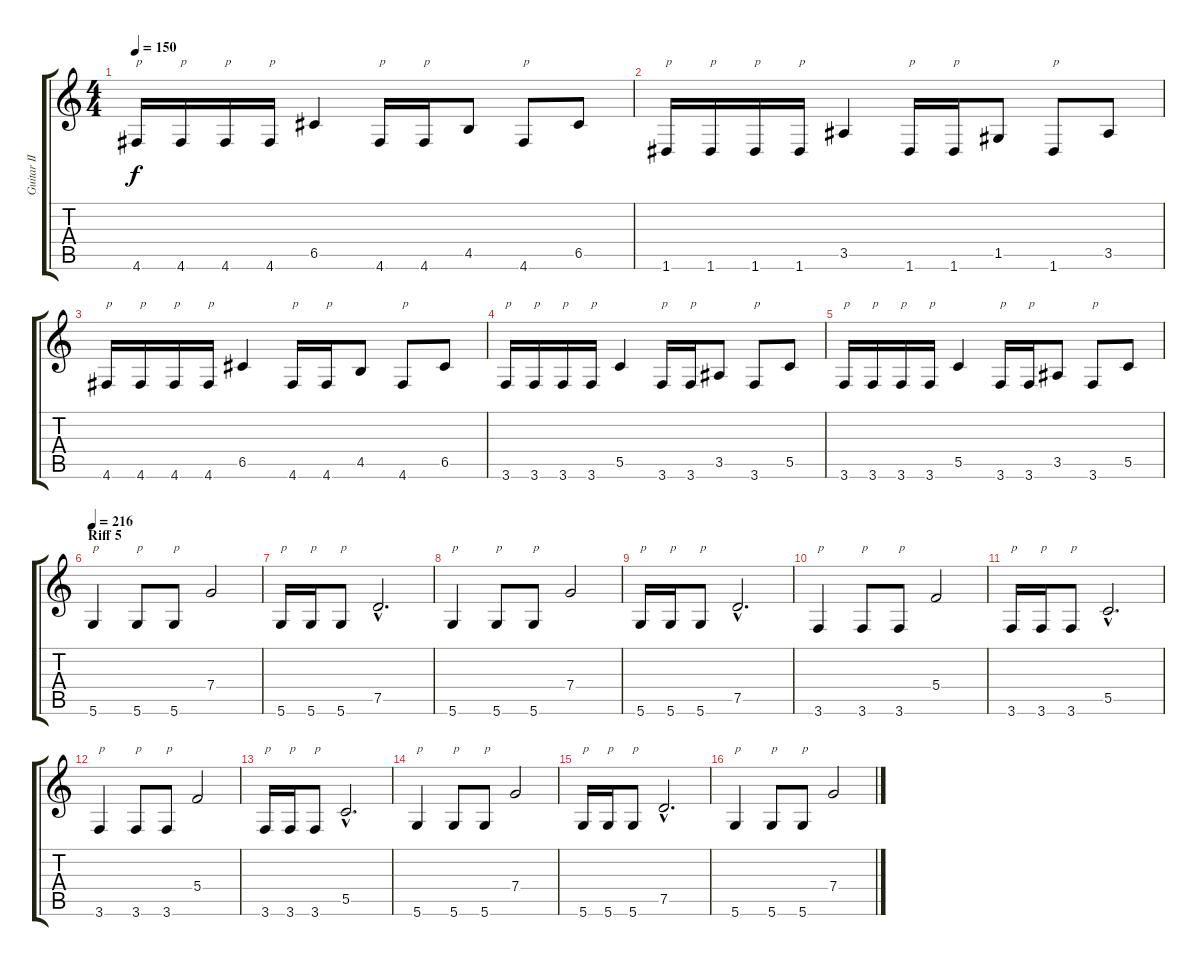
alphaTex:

\track ("Guitar II" "Guitar II") {instrument distortionguitar}
\staff {score tabs}
\tuning (D4 A3 F3 C3 G2 D2) {hide}
\ts (4 4)
\tempo 150
\clef g2
\ks c
4.6.16{txt "p" dy f} 4.6.16{txt "p"} 4.6.16{txt "p"} 4.6.16{txt "p"} 6.5.4 4.6.16{txt "p"} 4.6.16{txt "p"} 4.5.8 4.6.8{txt "p"} 6.5.8 |
1.6.16{txt "p"} 1.6.16{txt "p"} 1.6.16{txt "p"} 1.6.16{txt "p"} 3.5.4 1.6.16{txt "p"} 1.6.16{txt "p"} 1.5.8 1.6.8{txt "p"} 3.5.8 |
4.6.16{txt "p"} 4.6.16{txt "p"} 4.6.16{txt "p"} 4.6.16{txt "p"} 6.5.4 4.6.16{txt "p"} 4.6.16{txt "p"} 4.5.8 4.6.8{txt "p"} 6.5.8 |
3.6.16{txt "p"} 3.6.16{txt "p"} 3.6.16{txt "p"} 3.6.16{txt "p"} 5.5.4 3.6.16{txt "p"} 3.6.16{txt "p"} 3.5.8 3.6.8{txt "p"} 5.5.8 |
3.6.16{txt "p"} 3.6.16{txt "p"} 3.6.16{txt "p"} 3.6.16{txt "p"} 5.5.4 3.6.16{txt "p"} 3.6.16{txt "p"} 3.5.8 3.6.8{txt "p"} 5.5.8 |
\section ("" "Riff 5")
\tempo 216
5.6.4{txt "p"} 5.6.8{txt "p"} 5.6.8{txt "p"} 7.4.2 |
5.6.16{txt "p"} 5.6.16{txt "p"} 5.6.8{txt "p"} 7.5{hac}.2{d} |
5.6.4{txt "p"} 5.6.8{txt "p"} 5.6.8{txt "p"} 7.4.2 |
5.6.16{txt "p"} 5.6.16{txt "p"} 5.6.8{txt "p"} 7.5{hac}.2{d} |
3.6.4{txt "p"} 3.6.8{txt "p"} 3.6.8{txt "p"} 5.4.2 |
3.6.16{txt "p"} 3.6.16{txt "p"} 3.6.8{txt "p"} 5.5{hac}.2{d} |
3.6.4{txt "p"} 3.6.8{txt "p"} 3.6.8{txt "p"} 5.4.2 |
3.6.16{txt "p"} 3.6.16{txt "p"} 3.6.8{txt "p"} 5.5{hac}.2{d} |
5.6.4{txt "p"} 5.6.8{txt "p"} 5.6.8{txt "p"} 7.4.2 |
5.6.16{txt "p"} 5.6.16{txt "p"} 5.6.8{txt "p"} 7.5{hac}.2{d} |
5.6.4{txt "p"} 5.6.8{txt "p"} 5.6.8{txt "p"} 7.4.2
